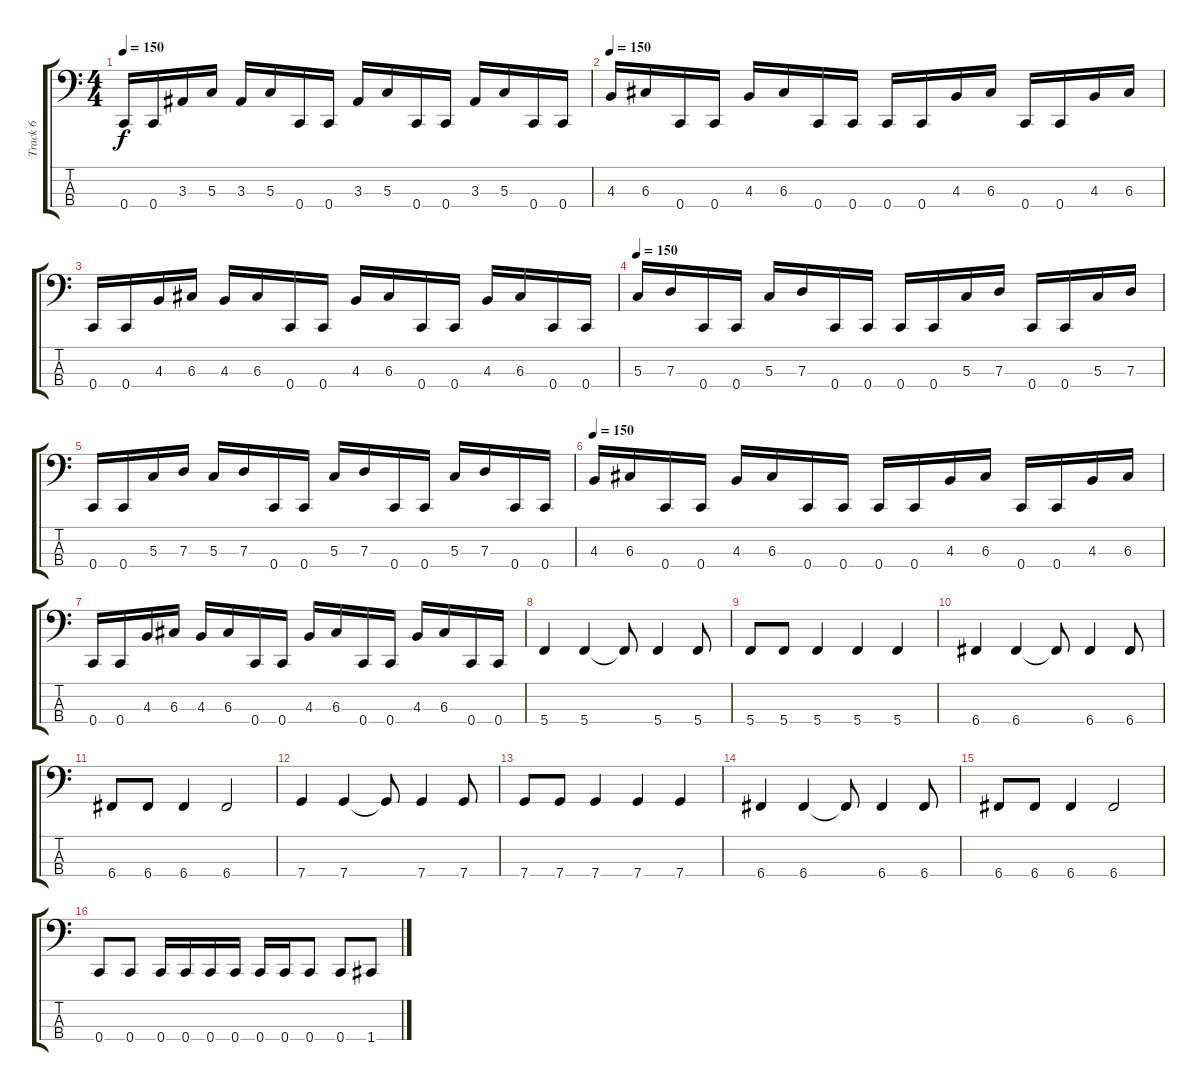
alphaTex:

\track ("Track 6" "Track 6") {instrument electricbasspick}
\staff {score tabs}
\tuning (F2 C2 G1 C1) {hide}
\ts (4 4)
\tempo 150
\clef f4
\ks c
0.4.16{dy f} 0.4.16 3.3.16 5.3.16 3.3.16 5.3.16 0.4.16 0.4.16 3.3.16 5.3.16 0.4.16 0.4.16 3.3.16 5.3.16 0.4.16 0.4.16 |
\tempo 150
4.3.16 6.3.16 0.4.16 0.4.16 4.3.16 6.3.16 0.4.16 0.4.16 0.4.16 0.4.16 4.3.16 6.3.16 0.4.16 0.4.16 4.3.16 6.3.16 |
0.4.16 0.4.16 4.3.16 6.3.16 4.3.16 6.3.16 0.4.16 0.4.16 4.3.16 6.3.16 0.4.16 0.4.16 4.3.16 6.3.16 0.4.16 0.4.16 |
\tempo 150
5.3.16 7.3.16 0.4.16 0.4.16 5.3.16 7.3.16 0.4.16 0.4.16 0.4.16 0.4.16 5.3.16 7.3.16 0.4.16 0.4.16 5.3.16 7.3.16 |
0.4.16 0.4.16 5.3.16 7.3.16 5.3.16 7.3.16 0.4.16 0.4.16 5.3.16 7.3.16 0.4.16 0.4.16 5.3.16 7.3.16 0.4.16 0.4.16 |
\tempo 150
4.3.16 6.3.16 0.4.16 0.4.16 4.3.16 6.3.16 0.4.16 0.4.16 0.4.16 0.4.16 4.3.16 6.3.16 0.4.16 0.4.16 4.3.16 6.3.16 |
0.4.16 0.4.16 4.3.16 6.3.16 4.3.16 6.3.16 0.4.16 0.4.16 4.3.16 6.3.16 0.4.16 0.4.16 4.3.16 6.3.16 0.4.16 0.4.16 |
5.4.4 5.4.4 5.4{t}.8 5.4.4 5.4.8 |
5.4.8 5.4.8 5.4.4 5.4.4 5.4.4 |
6.4.4 6.4.4 6.4{t}.8 6.4.4 6.4.8 |
6.4.8 6.4.8 6.4.4 6.4.2 |
7.4.4 7.4.4 7.4{t}.8 7.4.4 7.4.8 |
7.4.8 7.4.8 7.4.4 7.4.4 7.4.4 |
6.4.4 6.4.4 6.4{t}.8 6.4.4 6.4.8 |
6.4.8 6.4.8 6.4.4 6.4.2 |
0.4.8 0.4.8 0.4.16 0.4.16 0.4.16 0.4.16 0.4.16 0.4.16 0.4.8 0.4.8 1.4.8
